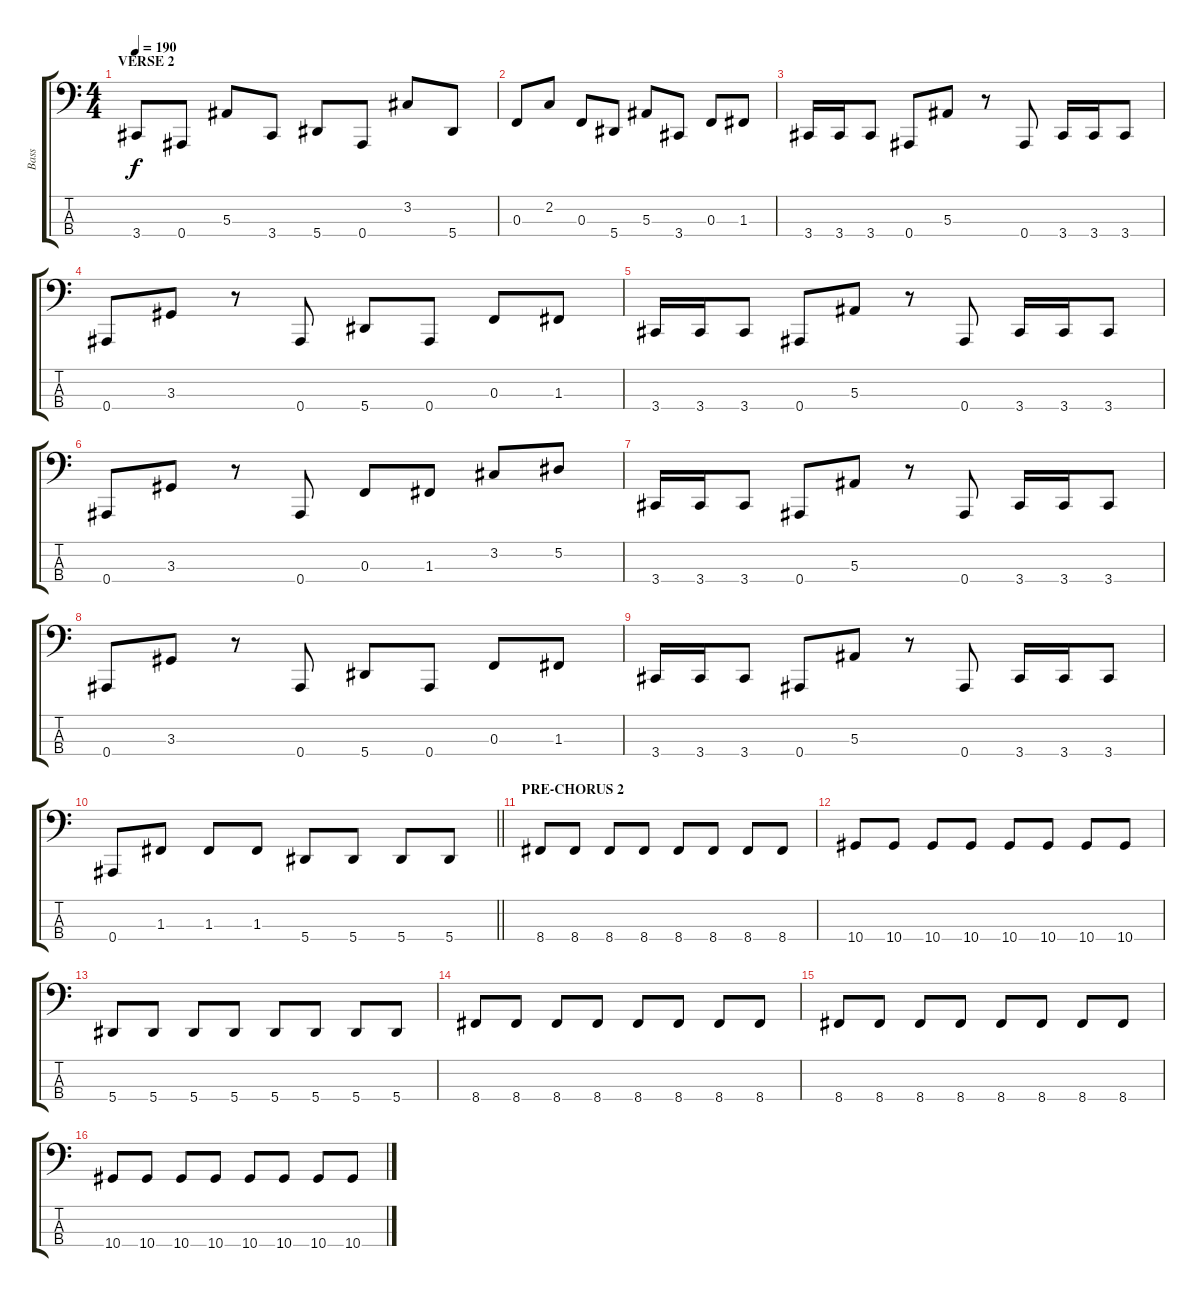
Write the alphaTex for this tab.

\track ("Bass" "Bass") {instrument electricbassfinger}
\staff {score tabs}
\tuning (Eb2 Bb1 F1 Bb0) {hide}
\ts (4 4)
\section ("" "VERSE 2")
\tempo 190
\clef f4
\ks c
3.4.8{dy f instrument electricbasspick} 0.4.8 5.3.8 3.4.8 5.4.8 0.4.8 3.2.8 5.4.8 |
0.3.8 2.2.8 0.3.8 5.4.8 5.3.8 3.4.8 0.3.8 1.3.8 |
3.4.16{instrument electricbassfinger} 3.4.16 3.4.8 0.4.8 5.3.8 r.8 0.4.8 3.4.16 3.4.16 3.4.8 |
0.4.8 3.3.8 r.8 0.4.8 5.4.8 0.4.8 0.3.8 1.3.8 |
3.4.16 3.4.16 3.4.8 0.4.8 5.3.8 r.8 0.4.8 3.4.16 3.4.16 3.4.8 |
0.4.8 3.3.8 r.8 0.4.8 0.3.8 1.3.8 3.2.8 5.2.8 |
3.4.16 3.4.16 3.4.8 0.4.8 5.3.8 r.8 0.4.8 3.4.16 3.4.16 3.4.8 |
0.4.8 3.3.8 r.8 0.4.8 5.4.8 0.4.8 0.3.8 1.3.8 |
3.4.16 3.4.16 3.4.8 0.4.8 5.3.8 r.8 0.4.8 3.4.16 3.4.16 3.4.8 |
\barLineRight lightlight
0.4.8 1.3.8 1.3.8 1.3.8 5.4.8 5.4.8 5.4.8 5.4.8 |
\section ("" "PRE-CHORUS 2")
8.4.8 8.4.8 8.4.8 8.4.8 8.4.8 8.4.8 8.4.8 8.4.8 |
10.4.8 10.4.8 10.4.8 10.4.8 10.4.8 10.4.8 10.4.8 10.4.8 |
5.4.8 5.4.8 5.4.8 5.4.8 5.4.8 5.4.8 5.4.8 5.4.8 |
8.4.8 8.4.8 8.4.8 8.4.8 8.4.8 8.4.8 8.4.8 8.4.8 |
8.4.8 8.4.8 8.4.8 8.4.8 8.4.8 8.4.8 8.4.8 8.4.8 |
10.4.8 10.4.8 10.4.8 10.4.8 10.4.8 10.4.8 10.4.8 10.4.8
